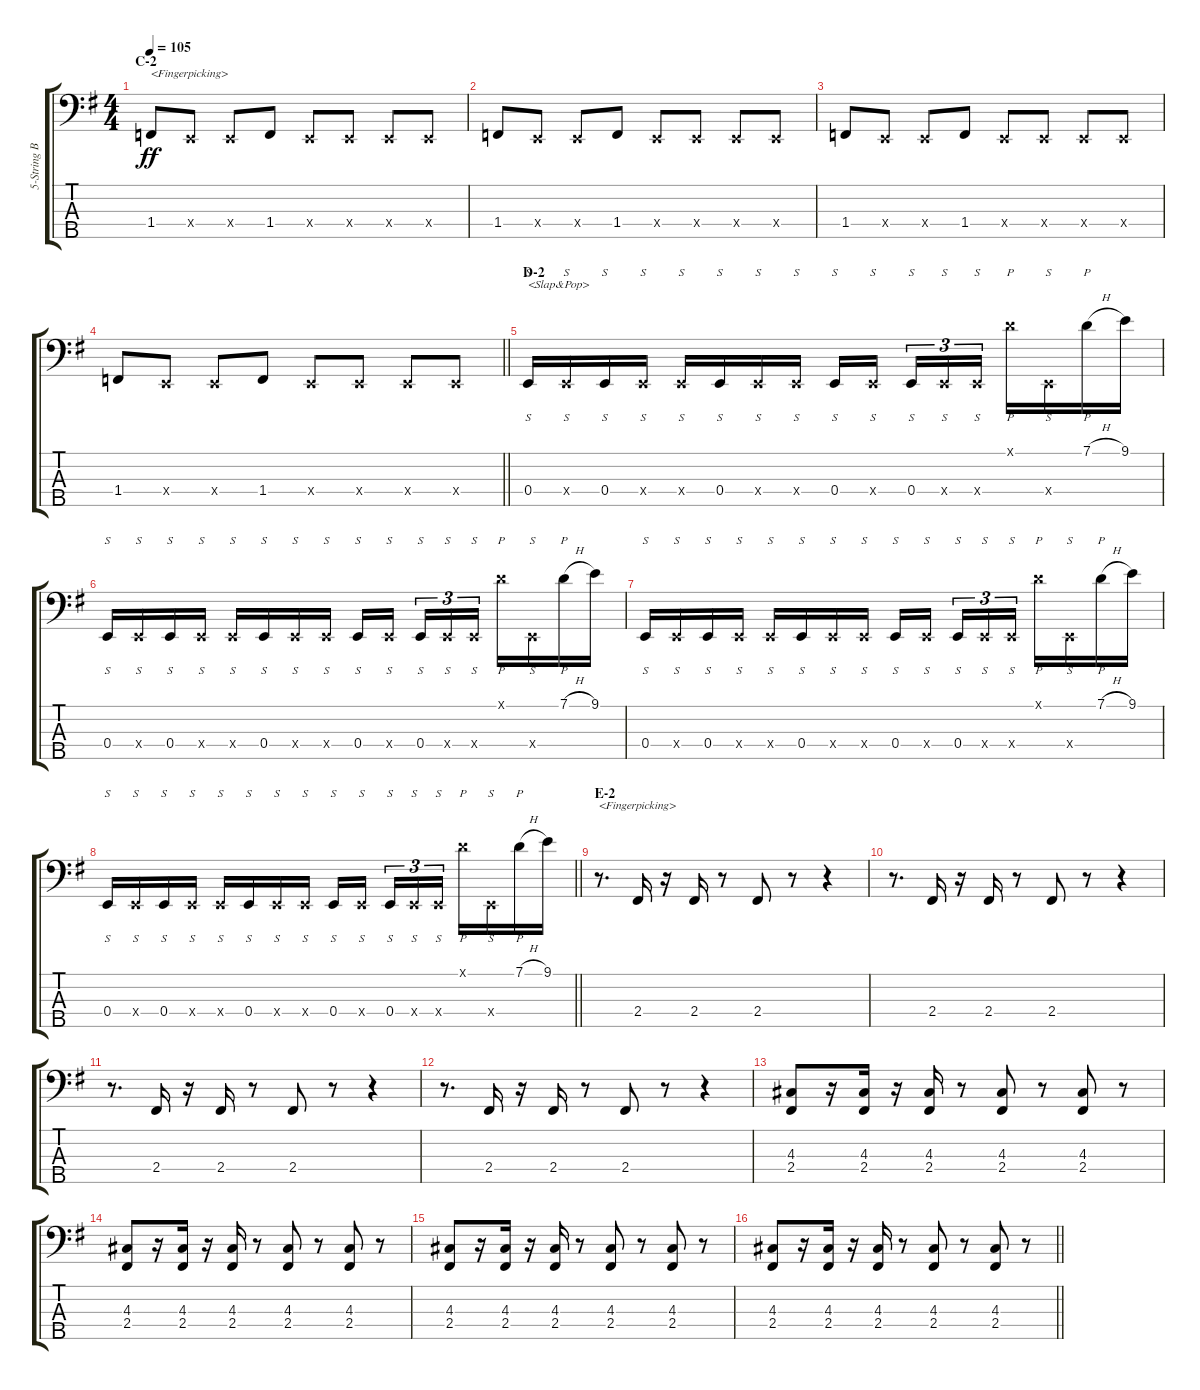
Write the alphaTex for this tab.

\track ("5-String Bass" "5-String B") {instrument slapbass1}
\staff {score tabs}
\tuning (G2 D2 A1 E1 B0) {hide}
\ts (4 4)
\section ("" "C-2")
\tempo 105
\clef f4
\ks g
1.4.8{txt "<Fingerpicking>" dy ff instrument electricbassfinger} 0.4{x}.8 0.4{x}.8 1.4.8 0.4{x}.8 0.4{x}.8 0.4{x}.8 0.4{x}.8 |
1.4.8 0.4{x}.8 0.4{x}.8 1.4.8 0.4{x}.8 0.4{x}.8 0.4{x}.8 0.4{x}.8 |
1.4.8 0.4{x}.8 0.4{x}.8 1.4.8 0.4{x}.8 0.4{x}.8 0.4{x}.8 0.4{x}.8 |
\barLineRight lightlight
1.4.8 0.4{x}.8 0.4{x}.8 1.4.8 0.4{x}.8 0.4{x}.8 0.4{x}.8 0.4{x}.8 |
\section ("" "D-2")
0.4.16{s txt "<Slap&Pop>" instrument slapbass1} 0.4{x}.16{s} 0.4.16{s} 0.4{x}.16{s} 0.4{x}.16{s} 0.4.16{s} 0.4{x}.16{s} 0.4{x}.16{s} 0.4.16{s} 0.4{x}.16{s beam splitsecondary} 0.4.16{s tu (3 2)} 0.4{x}.16{s tu (3 2)} 0.4{x}.16{s tu (3 2)} 7.1{x}.16{p} 0.4{x}.16{s} 7.1{h}.16{p} 9.1.16 |
0.4.16{s} 0.4{x}.16{s} 0.4.16{s} 0.4{x}.16{s} 0.4{x}.16{s} 0.4.16{s} 0.4{x}.16{s} 0.4{x}.16{s} 0.4.16{s} 0.4{x}.16{s beam splitsecondary} 0.4.16{s tu (3 2)} 0.4{x}.16{s tu (3 2)} 0.4{x}.16{s tu (3 2)} 7.1{x}.16{p} 0.4{x}.16{s} 7.1{h}.16{p} 9.1.16 |
0.4.16{s} 0.4{x}.16{s} 0.4.16{s} 0.4{x}.16{s} 0.4{x}.16{s} 0.4.16{s} 0.4{x}.16{s} 0.4{x}.16{s} 0.4.16{s} 0.4{x}.16{s beam splitsecondary} 0.4.16{s tu (3 2)} 0.4{x}.16{s tu (3 2)} 0.4{x}.16{s tu (3 2)} 7.1{x}.16{p} 0.4{x}.16{s} 7.1{h}.16{p} 9.1.16 |
\barLineRight lightlight
0.4.16{s} 0.4{x}.16{s} 0.4.16{s} 0.4{x}.16{s} 0.4{x}.16{s} 0.4.16{s} 0.4{x}.16{s} 0.4{x}.16{s} 0.4.16{s} 0.4{x}.16{s beam splitsecondary} 0.4.16{s tu (3 2)} 0.4{x}.16{s tu (3 2)} 0.4{x}.16{s tu (3 2)} 7.1{x}.16{p} 0.4{x}.16{s} 7.1{h}.16{p} 9.1.16 |
\section ("" "E-2")
r.8{d txt "<Fingerpicking>" instrument electricbassfinger} 2.4.16 r.16 2.4.16 r.8 2.4.8 r.8 r.4 |
r.8{d} 2.4.16 r.16 2.4.16 r.8 2.4.8 r.8 r.4 |
r.8{d} 2.4.16 r.16 2.4.16 r.8 2.4.8 r.8 r.4 |
r.8{d} 2.4.16 r.16 2.4.16 r.8 2.4.8 r.8 r.4 |
(4.3 2.4).8 r.16 (4.3 2.4).16 r.16 (4.3 2.4).16 r.8 (4.3 2.4).8 r.8 (4.3 2.4).8 r.8 |
(4.3 2.4).8 r.16 (4.3 2.4).16 r.16 (4.3 2.4).16 r.8 (4.3 2.4).8 r.8 (4.3 2.4).8 r.8 |
(4.3 2.4).8 r.16 (4.3 2.4).16 r.16 (4.3 2.4).16 r.8 (4.3 2.4).8 r.8 (4.3 2.4).8 r.8 |
\barLineRight lightlight
(4.3 2.4).8 r.16 (4.3 2.4).16 r.16 (4.3 2.4).16 r.8 (4.3 2.4).8 r.8 (4.3 2.4).8 r.8
